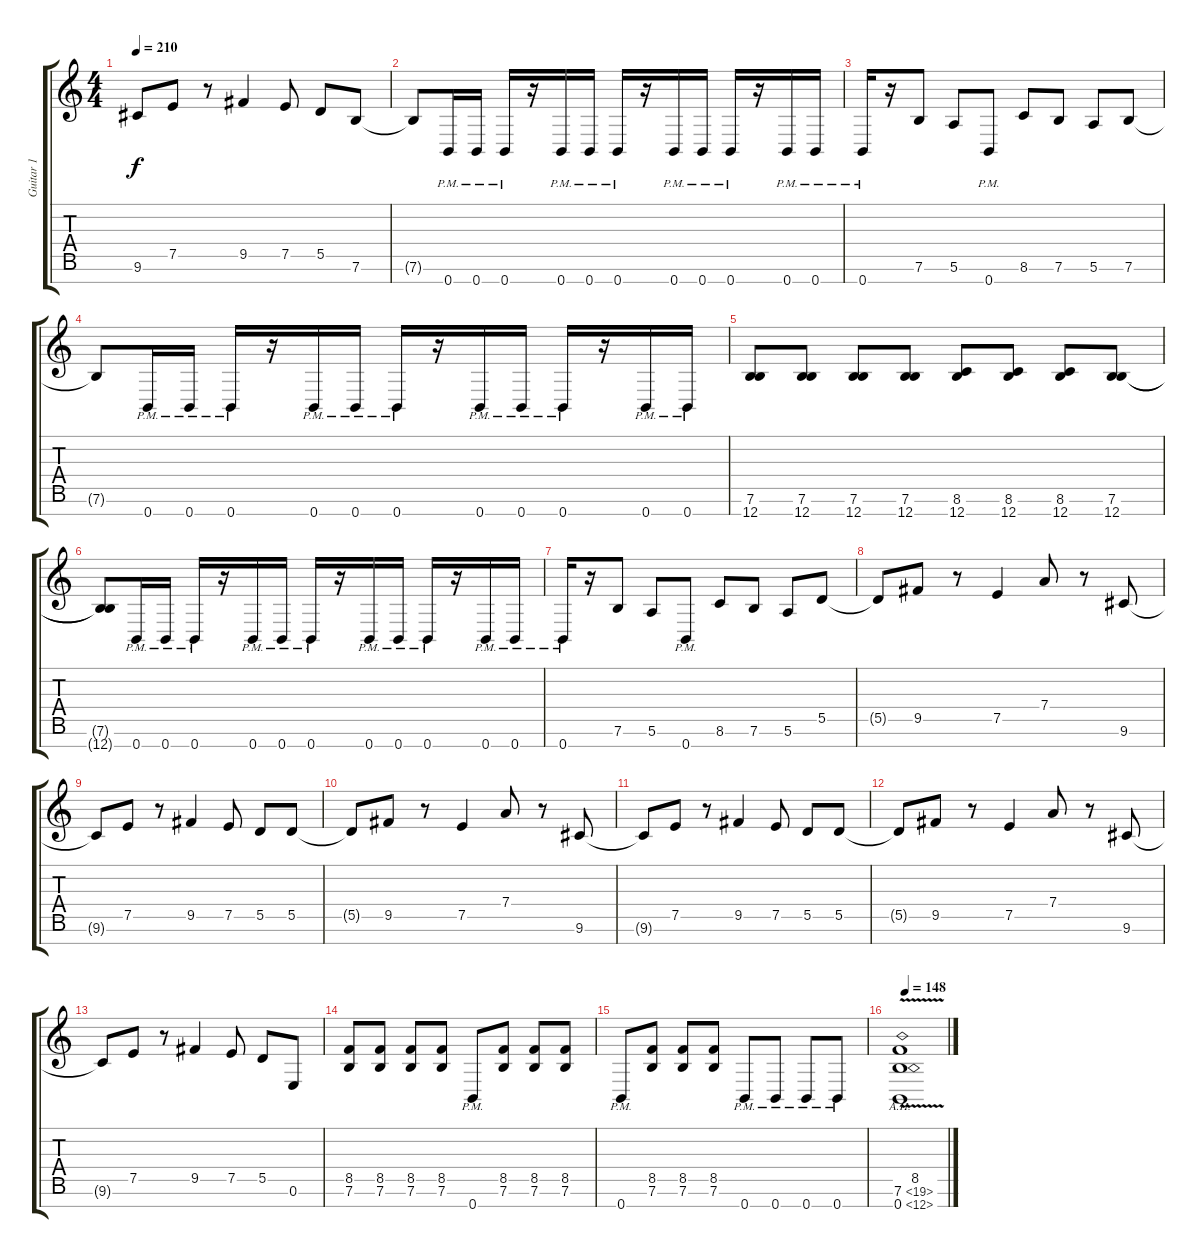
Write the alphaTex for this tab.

\track ("Guitar 1" "Guitar 1") {instrument distortionguitar}
\staff {score tabs}
\tuning (E4 B3 G3 D3 A2 E2 B1) {hide}
\ts (4 4)
\tempo 210
\clef g2
\ks c
9.6{t}.8{dy f} 7.5.8 r.8 9.5.4 7.5.8 5.5.8 7.6.8 |
7.6{t}.8 0.7{pm}.16 0.7{pm}.16 0.7{pm}.16 r.16 0.7{pm}.16 0.7{pm}.16 0.7{pm}.16 r.16 0.7{pm}.16 0.7{pm}.16 0.7{pm}.16 r.16 0.7{pm}.16 0.7{pm}.16 |
0.7{pm}.16 r.16 7.6.8 5.6.8 0.7{pm}.8 8.6.8 7.6.8 5.6.8 7.6.8 |
7.6{t}.8 0.7{pm}.16 0.7{pm}.16 0.7{pm}.16 r.16 0.7{pm}.16 0.7{pm}.16 0.7{pm}.16 r.16 0.7{pm}.16 0.7{pm}.16 0.7{pm}.16 r.16 0.7{pm}.16 0.7{pm}.16 |
(7.6 12.7).8 (7.6 12.7).8 (7.6 12.7).8 (7.6 12.7).8 (8.6 12.7).8 (8.6 12.7).8 (8.6 12.7).8 (7.6 12.7).8 |
(7.6{t} 12.7{t}).8 0.7{pm}.16 0.7{pm}.16 0.7{pm}.16 r.16 0.7{pm}.16 0.7{pm}.16 0.7{pm}.16 r.16 0.7{pm}.16 0.7{pm}.16 0.7{pm}.16 r.16 0.7{pm}.16 0.7{pm}.16 |
0.7{pm}.16 r.16 7.6.8 5.6.8 0.7{pm}.8 8.6.8 7.6.8 5.6.8 5.5.8 |
5.5{t}.8 9.5.8 r.8 7.5.4 7.4.8 r.8 9.6.8 |
9.6{t}.8 7.5.8 r.8 9.5.4 7.5.8 5.5.8 5.5.8 |
5.5{t}.8 9.5.8 r.8 7.5.4 7.4.8 r.8 9.6.8 |
9.6{t}.8 7.5.8 r.8 9.5.4 7.5.8 5.5.8 5.5.8 |
5.5{t}.8 9.5.8 r.8 7.5.4 7.4.8 r.8 9.6.8 |
9.6{t}.8 7.5.8 r.8 9.5.4 7.5.8 5.5.8 0.6.8 |
(8.5 7.6).8 (8.5 7.6).8 (8.5 7.6).8 (8.5 7.6).8 0.7{pm}.8 (8.5 7.6).8 (8.5 7.6).8 (8.5 7.6).8 |
0.7{pm}.8 (8.5 7.6).8 (8.5 7.6).8 (8.5 7.6).8 0.7{pm}.8 0.7{pm}.8 0.7{pm}.8 0.7{pm}.8 |
\tempo 148
(8.5{v} 7.6{ah 12} 0.7{ah 12}).1{volume 11}
